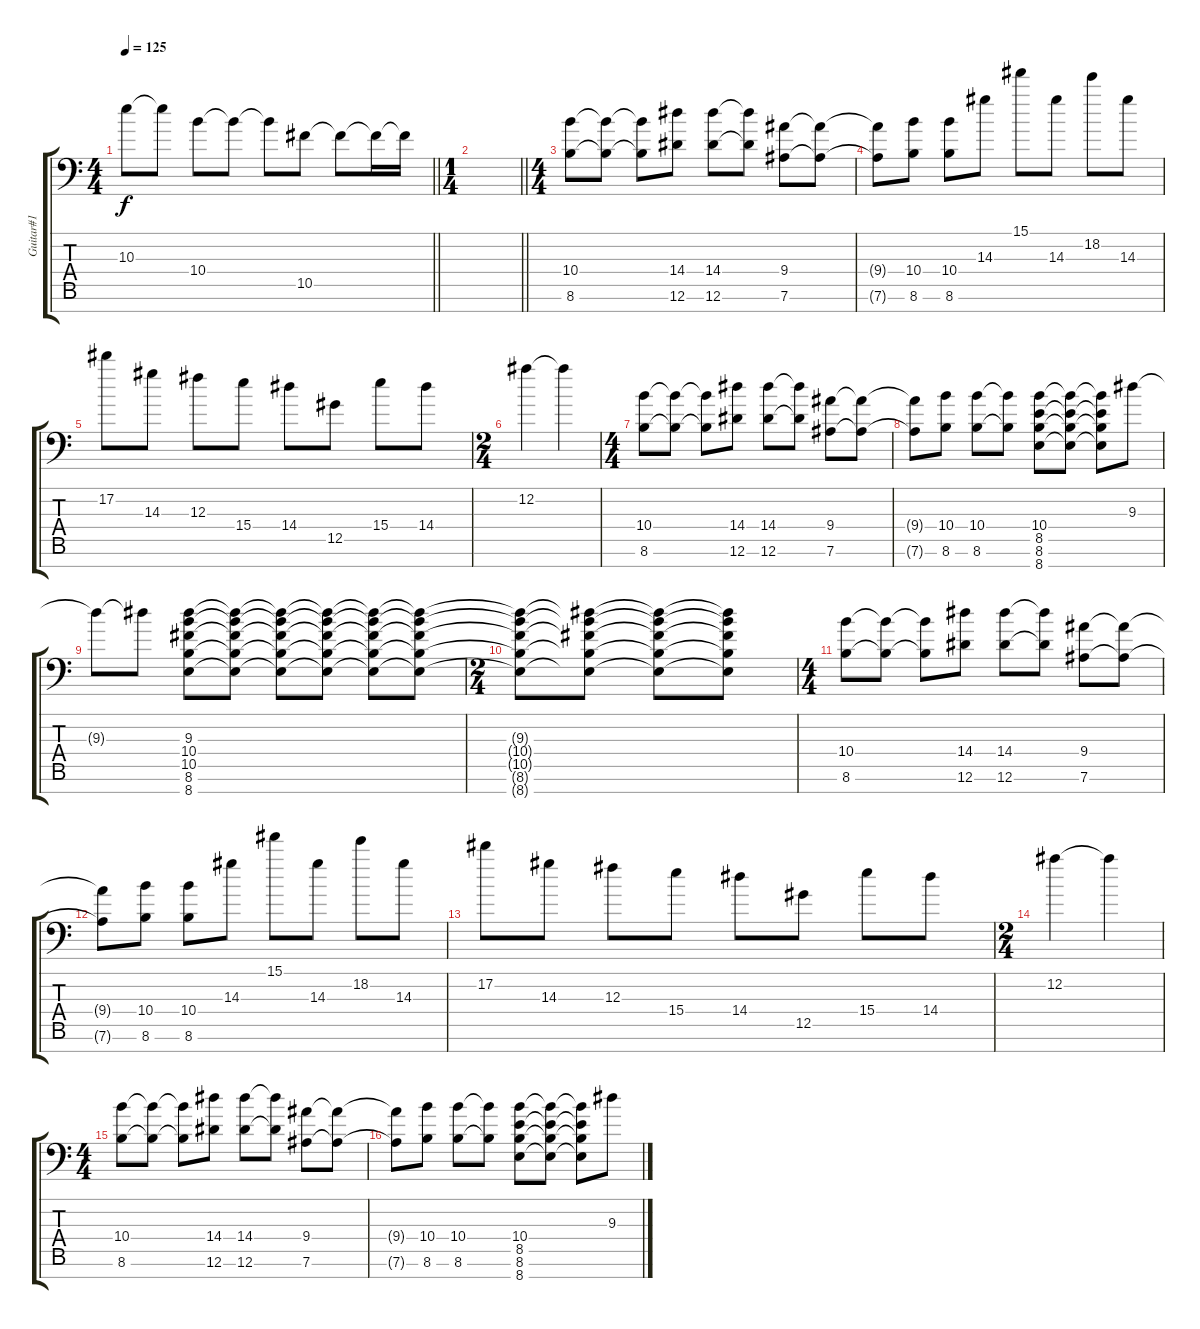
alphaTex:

\track ("Guitar#1" "Guitar#1") {instrument distortionguitar}
\staff {score tabs}
\tuning (Eb4 Bb3 Gb3 Db3 Ab2 Eb2 Ab1) {hide}
\ts (4 4)
\tempo 125
\clef f4
\barLineRight lightlight
\ks c
10.3{t}.8{dy f} 10.3{t}.8 10.4.8 10.4{t}.8 10.4{t}.8 10.5.8 10.5{t}.8 10.5{t}.16 10.5{t}.16 |
\ts (1 4)
\section ("" "")
\barLineRight lightlight
|
\ts (4 4)
\section ("" "")
(10.4 8.6).8 (10.4{t} 8.6{t}).8 (10.4{t} 8.6{t}).8 (14.4 12.6).8 (14.4 12.6).8 (14.4{t} 12.6{t}).8 (9.4 7.6).8 (9.4{t} 7.6{t}).8 |
(9.4{t} 7.6{t}).8 (10.4 8.6).8 (10.4 8.6).8 14.3.8 15.1.8 14.3.8 18.2.8 14.3.8 |
17.2.8 14.3.8 12.3.8 15.4.8 14.4.8 12.5.8 15.4.8 14.4.8 |
\ts (2 4)
12.2.4 12.2{t}.4 |
\ts (4 4)
(10.4 8.6).8 (10.4{t} 8.6{t}).8 (10.4{t} 8.6{t}).8 (14.4 12.6).8 (14.4 12.6).8 (14.4{t} 12.6{t}).8 (9.4 7.6).8 (9.4{t} 7.6{t}).8 |
(9.4{t} 7.6{t}).8 (10.4 8.6).8 (10.4 8.6).8 (10.4{t} 8.6{t}).8 (10.4 8.5 8.6 8.7).8 (10.4{t} 8.5{t} 8.6{t} 8.7{t}).8 (10.4{t} 8.5{t} 8.6{t} 8.7{t}).8 9.3.8 |
9.3{t}.8 9.3{t}.8 (9.3 10.4 10.5 8.6 8.7).8 (9.3{t} 10.4{t} 10.5{t} 8.6{t} 8.7{t}).8 (9.3{t} 10.4{t} 10.5{t} 8.6{t} 8.7{t}).8 (9.3{t} 10.4{t} 10.5{t} 8.6{t} 8.7{t}).8 (9.3{t} 10.4{t} 10.5{t} 8.6{t} 8.7{t}).8 (9.3{t} 10.4{t} 10.5{t} 8.6{t} 8.7{t}).8 |
\ts (2 4)
(9.3{t} 10.4{t} 10.5{t} 8.6{t} 8.7{t}).8 (9.3{t} 10.4{t} 10.5{t} 8.6{t} 8.7{t}).8 (9.3{t} 10.4{t} 10.5{t} 8.6{t} 8.7{t}).8 (9.3{t} 10.4{t} 10.5{t} 8.6{t} 8.7{t}).8 |
\ts (4 4)
(10.4 8.6).8 (10.4{t} 8.6{t}).8 (10.4{t} 8.6{t}).8 (14.4 12.6).8 (14.4 12.6).8 (14.4{t} 12.6{t}).8 (9.4 7.6).8 (9.4{t} 7.6{t}).8 |
(9.4{t} 7.6{t}).8 (10.4 8.6).8 (10.4 8.6).8 14.3.8 15.1.8 14.3.8 18.2.8 14.3.8 |
17.2.8 14.3.8 12.3.8 15.4.8 14.4.8 12.5.8 15.4.8 14.4.8 |
\ts (2 4)
12.2.4 12.2{t}.4 |
\ts (4 4)
(10.4 8.6).8 (10.4{t} 8.6{t}).8 (10.4{t} 8.6{t}).8 (14.4 12.6).8 (14.4 12.6).8 (14.4{t} 12.6{t}).8 (9.4 7.6).8 (9.4{t} 7.6{t}).8 |
(9.4{t} 7.6{t}).8 (10.4 8.6).8 (10.4 8.6).8 (10.4{t} 8.6{t}).8 (10.4 8.5 8.6 8.7).8 (10.4{t} 8.5{t} 8.6{t} 8.7{t}).8 (10.4{t} 8.5{t} 8.6{t} 8.7{t}).8 9.3.8
